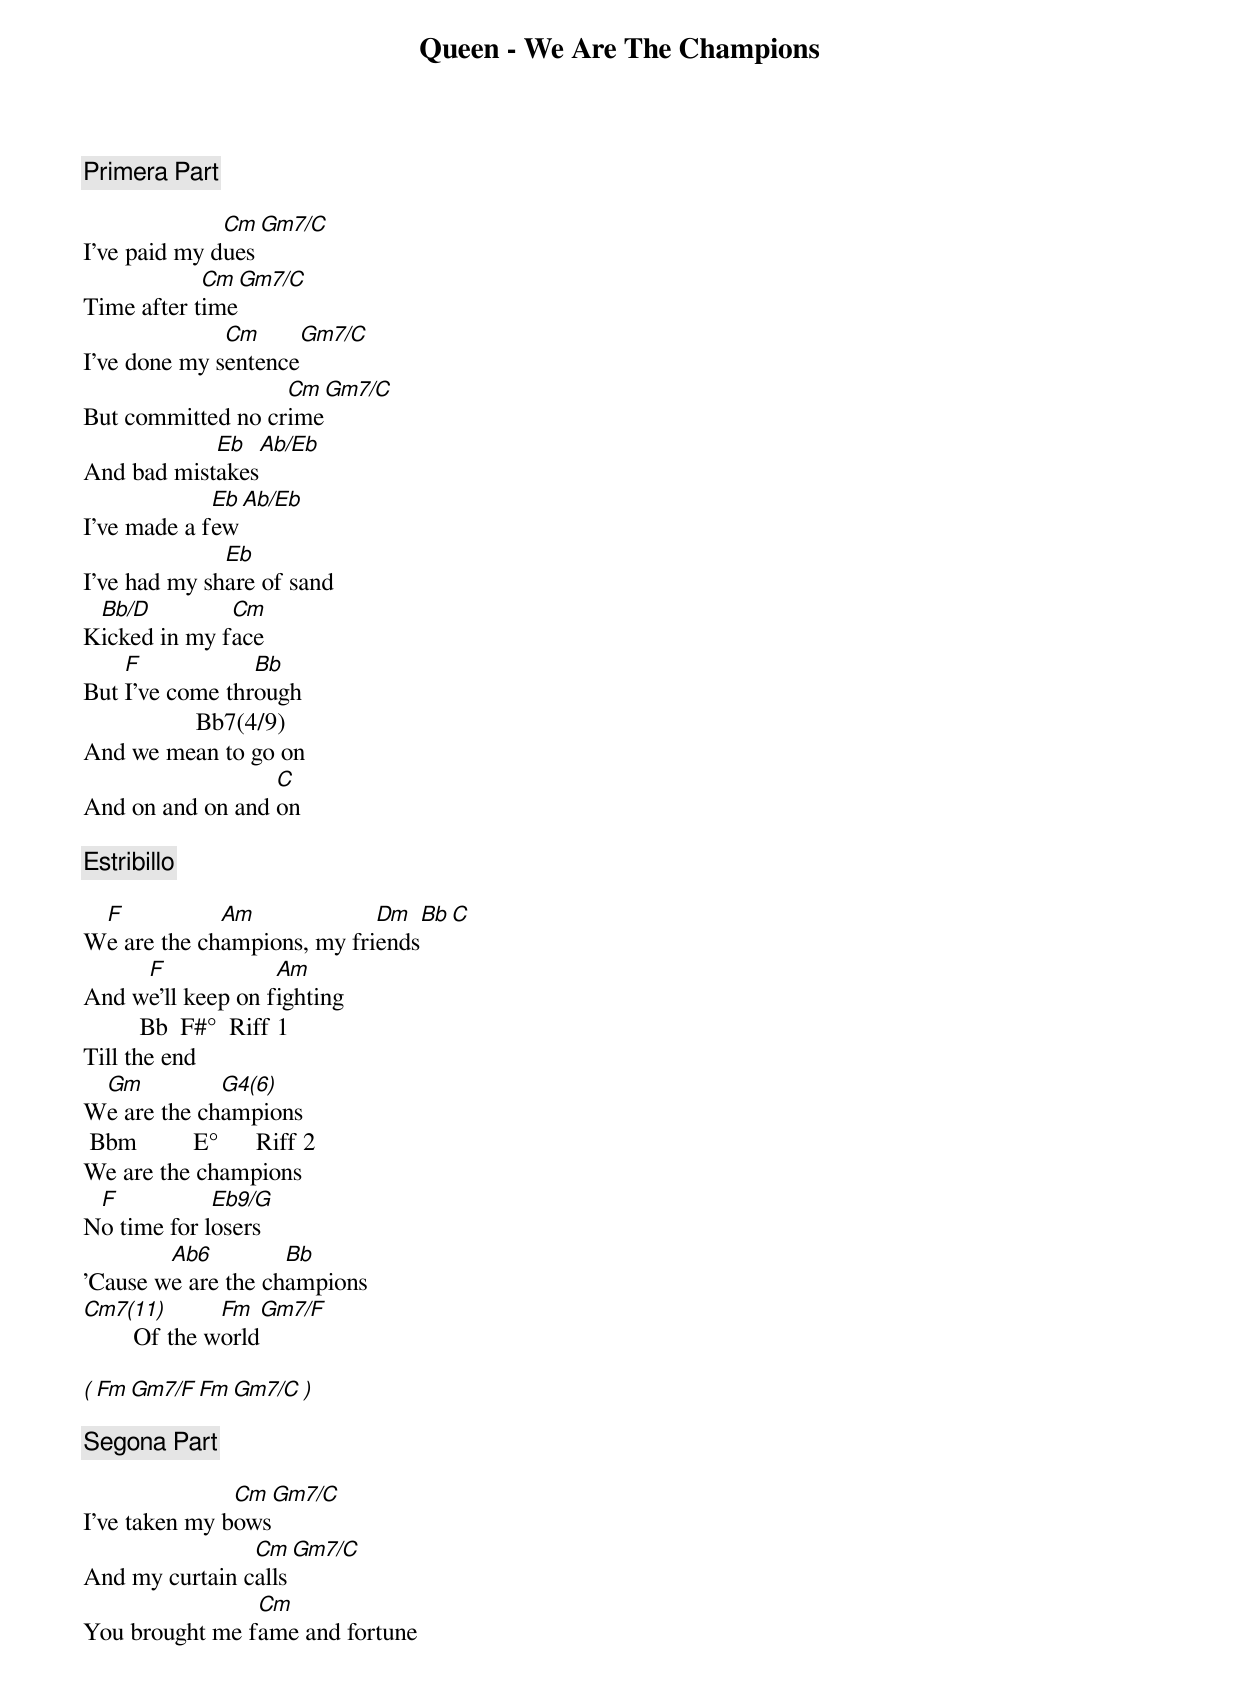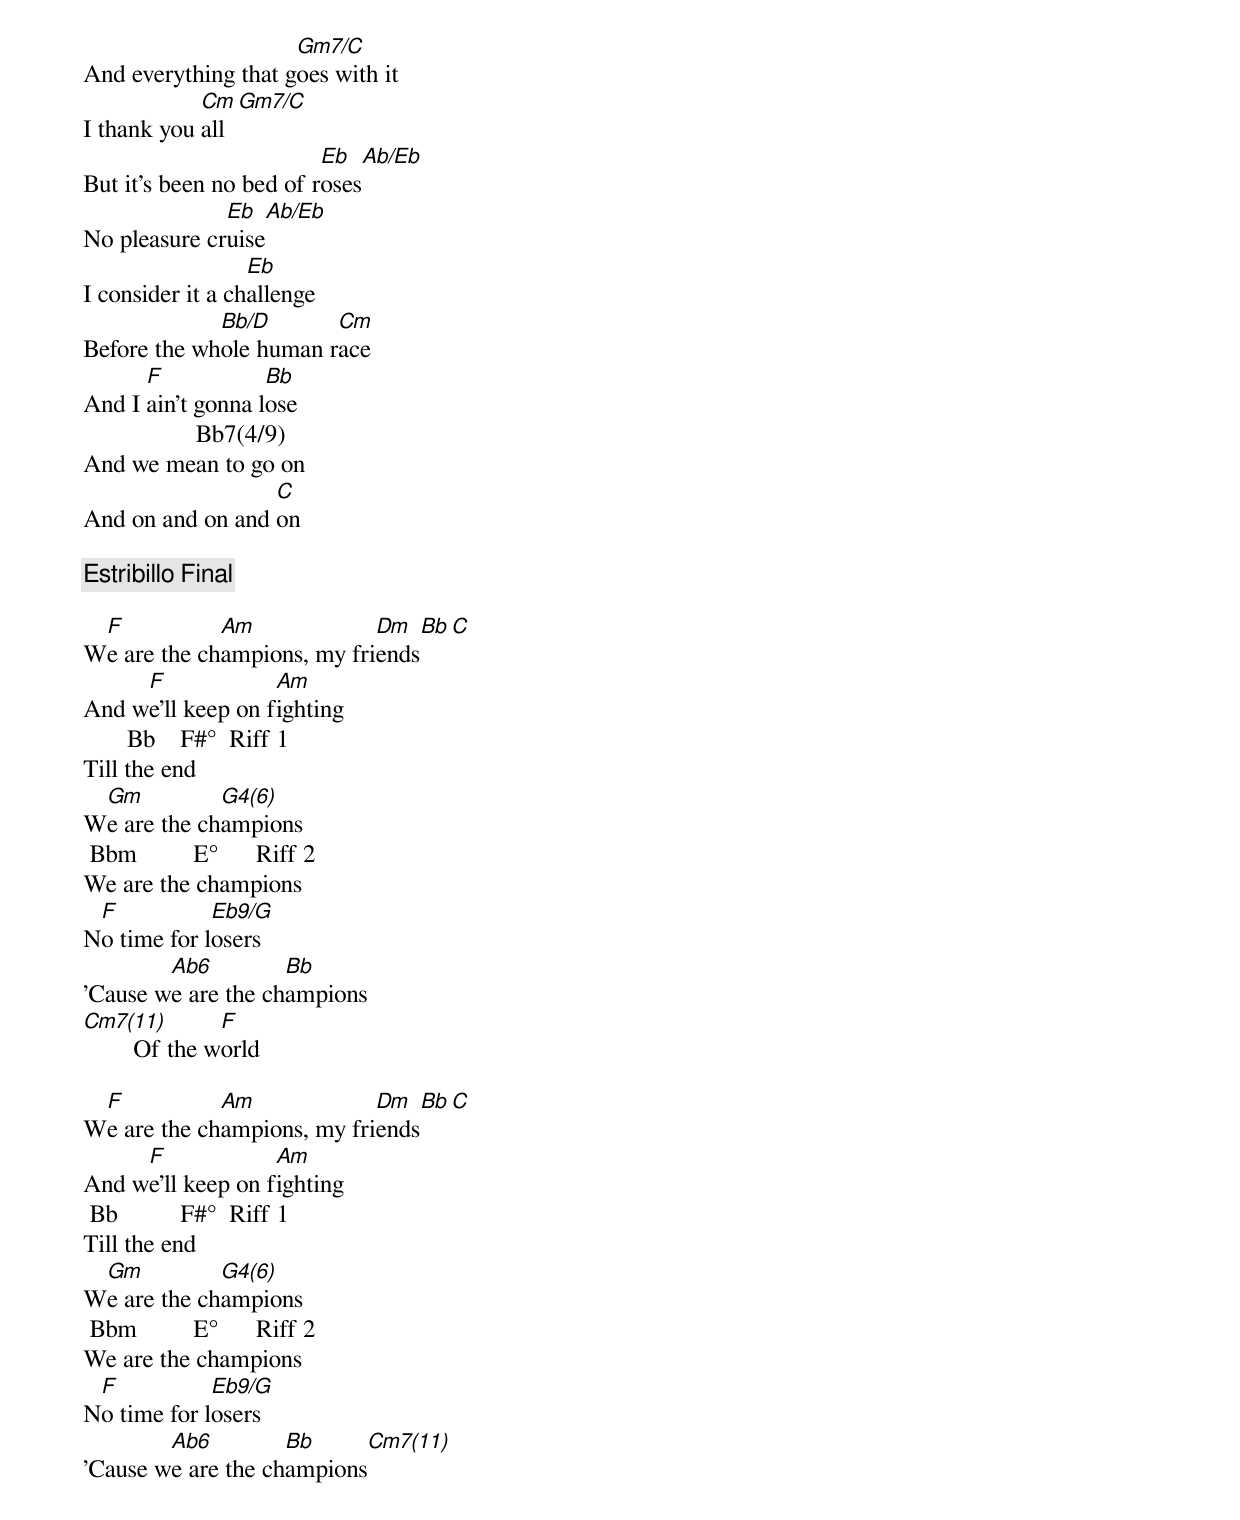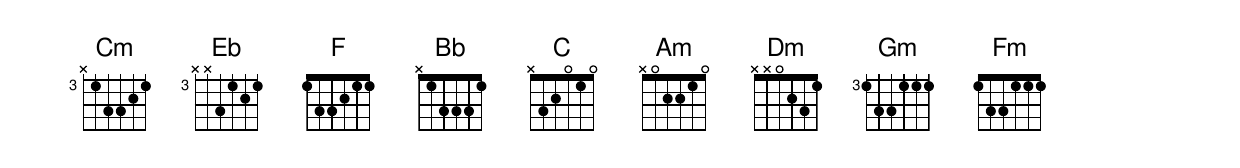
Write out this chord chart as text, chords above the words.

Queen - We Are The Champions

[Primera Part]

              Cm  Gm7/C
I've paid my dues
            Cm  Gm7/C
Time after time
              Cm      Gm7/C
I've done my sentence
                   Cm  Gm7/C
But committed no crime
            Eb   Ab/Eb
And bad mistakes
             Eb  Ab/Eb
I've made a few
              Eb
I've had my share of sand
 Bb/D         Cm
Kicked in my face
    F            Bb
But I've come through
                  Bb7(4/9)
And we mean to go on
                  C
And on and on and on

[Estribillo]

 F           Am             Dm   Bb  C
We are the champions, my friends
     F             Am
And we'll keep on fighting
         Bb  F#°  Riff 1
Till the end
 Gm          G4(6)
We are the champions
 Bbm         E°      Riff 2
We are the champions
 F           Eb9/G
No time for losers
        Ab6         Bb
'Cause we are the champions
Cm7(11)         Fm   Gm7/F
        Of the world

( Fm  Gm7/F  Fm  Gm7/C )

[Segona Part]

               Cm  Gm7/C
I've taken my bows
                Cm   Gm7/C
And my curtain calls
                Cm
You brought me fame and fortune
                     Gm7/C
And everything that goes with it
            Cm  Gm7/C
I thank you all
                         Eb   Ab/Eb
But it's been no bed of roses
              Eb   Ab/Eb
No pleasure cruise
                  Eb
I consider it a challenge
             Bb/D       Cm
Before the whole human race
      F            Bb
And I ain't gonna lose
                  Bb7(4/9)
And we mean to go on
                  C
And on and on and on

[Estribillo Final]

 F           Am             Dm   Bb  C
We are the champions, my friends
     F             Am
And we'll keep on fighting
       Bb    F#°  Riff 1
Till the end
 Gm          G4(6)
We are the champions
 Bbm         E°      Riff 2
We are the champions
 F           Eb9/G
No time for losers
        Ab6         Bb
'Cause we are the champions
Cm7(11)         F
        Of the world

 F           Am             Dm   Bb  C
We are the champions, my friends
     F             Am
And we'll keep on fighting
 Bb          F#°  Riff 1
Till the end
 Gm          G4(6)
We are the champions
 Bbm         E°      Riff 2
We are the champions
 F           Eb9/G
No time for losers
        Ab6         Bb      Cm7(11)
'Cause we are the champions
